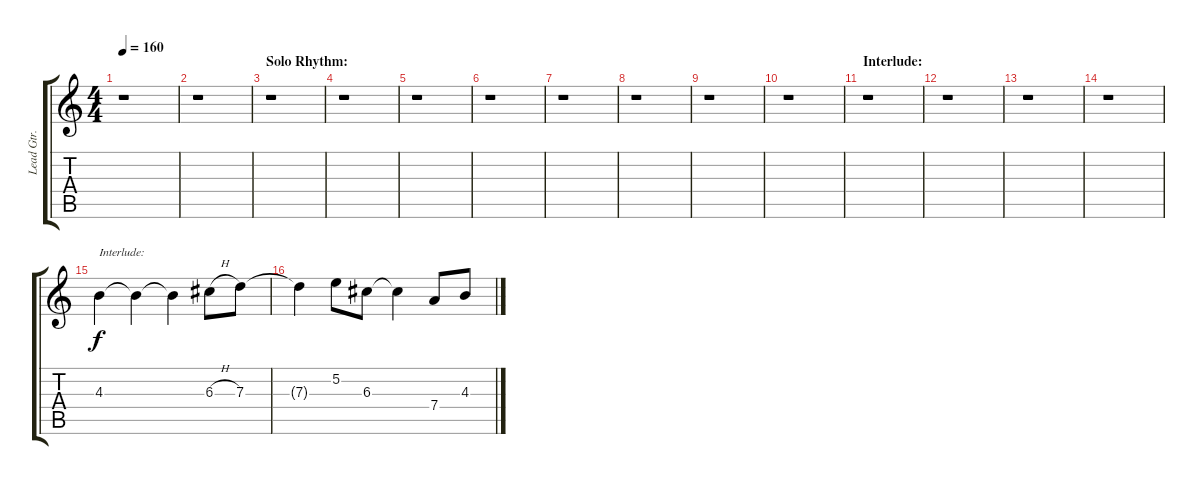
\track ("Lead Gtr. 3" "Lead Gtr. ") {instrument distortionguitar}
\staff {score tabs}
\tuning (E4 B3 G3 D3 A2 E2) {hide}
\ts (4 4)
\tempo 160
\clef g2
\ks c
r.1{dy f} |
r.1 |
\section ("" "Solo Rhythm:")
r.1 |
r.1 |
r.1 |
r.1 |
r.1 |
r.1 |
r.1 |
r.1 |
\section ("" "Interlude:")
r.1 |
r.1 |
r.1 |
r.1 |
4.3.4{txt "Interlude:"} 4.3{t}.4 4.3{t}.4 6.3{h}.8 7.3.8 |
7.3{t}.4 5.2.8 6.3.8 6.3{t}.4 7.4.8 4.3.8
